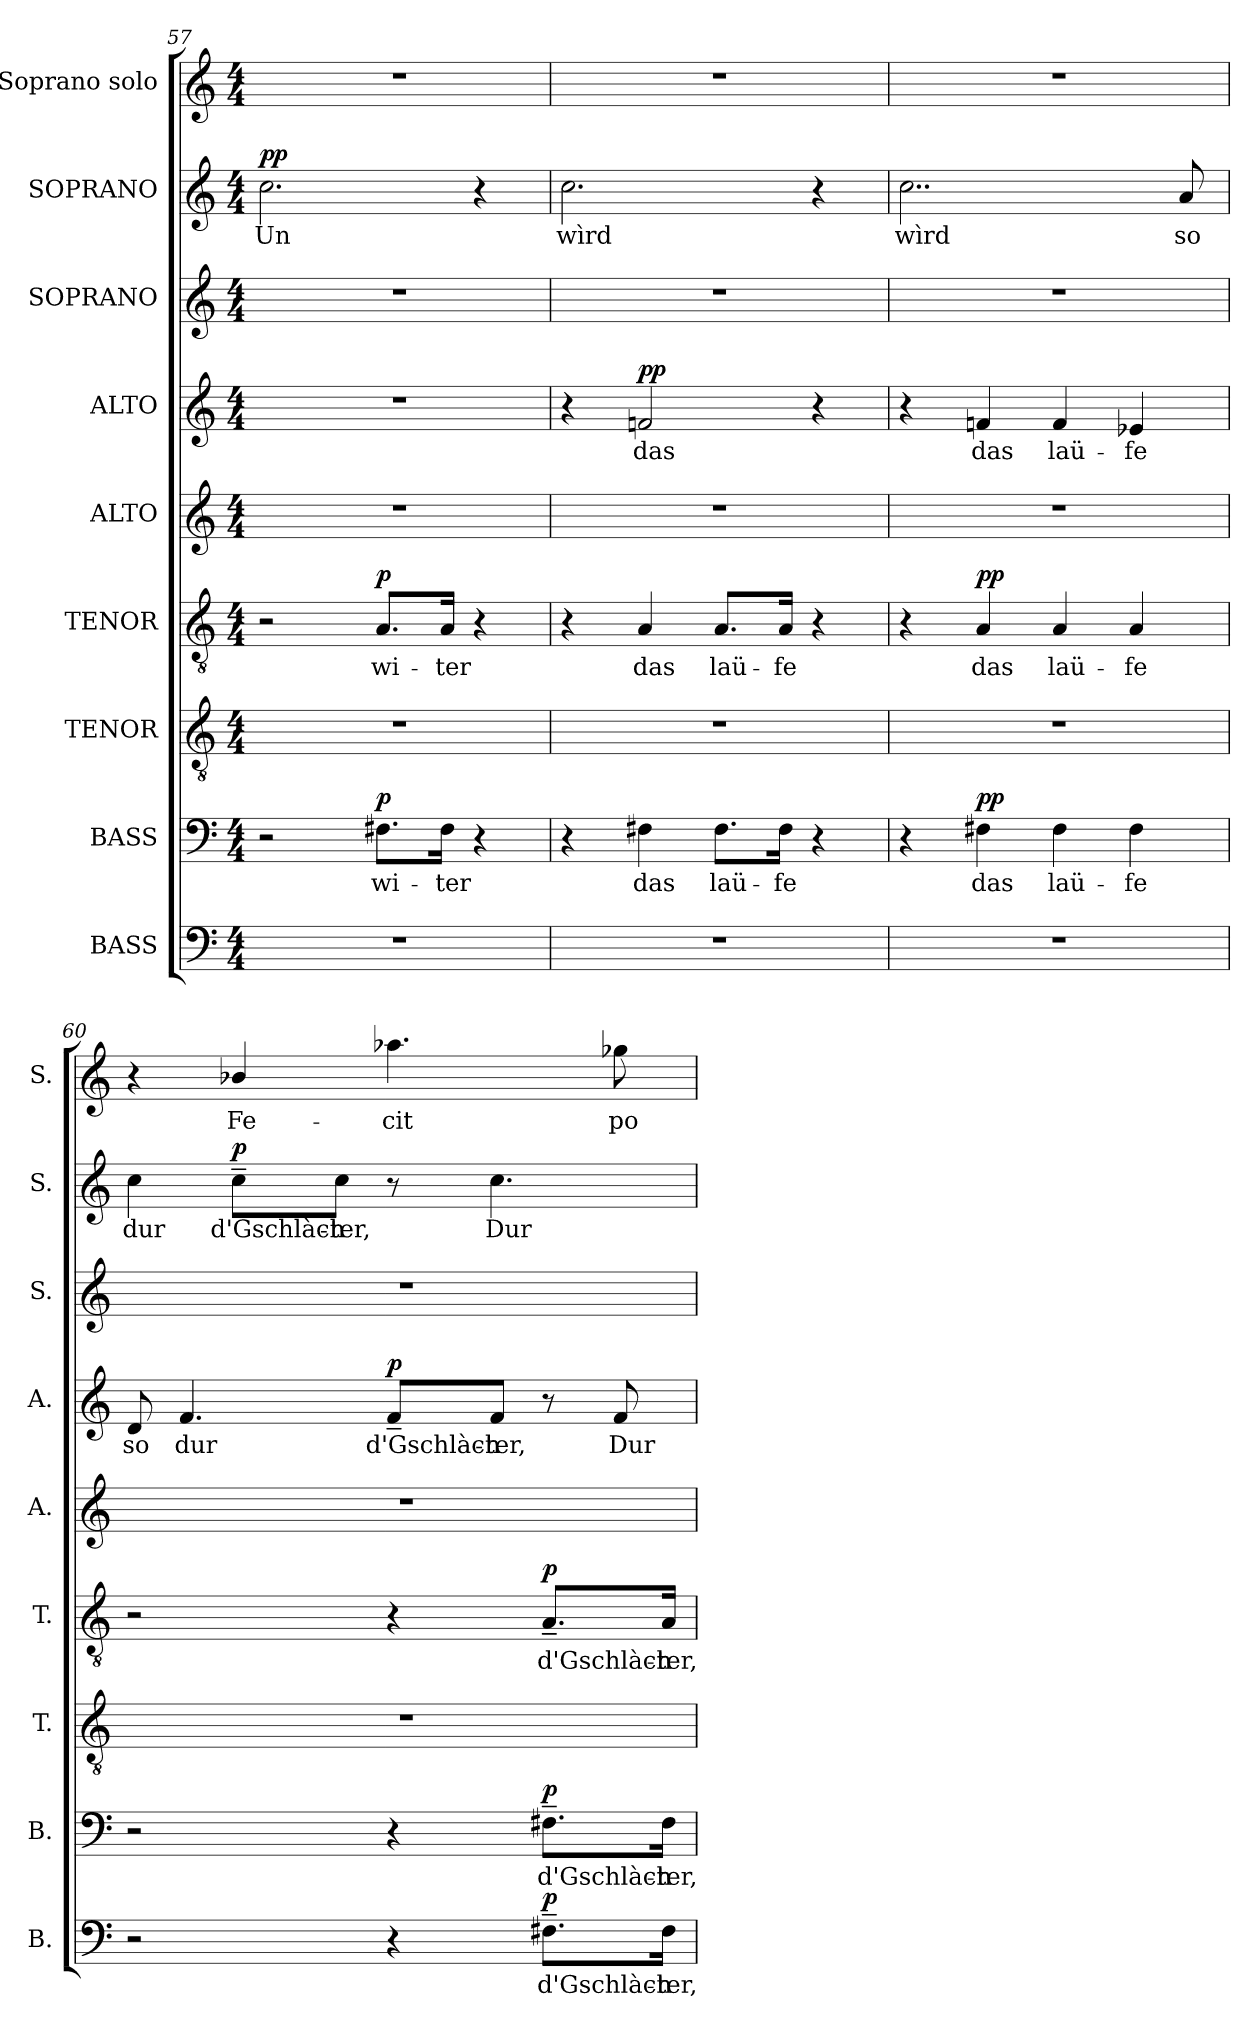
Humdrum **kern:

**kern	**text	**dynam	**kern	**text	**dynam	**kern	**kern	**text	**dynam	**kern	**kern	**text	**dynam	**kern	**kern	**text	**dynam	**kern	**text
*part9	*part9	*part9	*part8	*part8	*part8	*part7	*part6	*part6	*part6	*part5	*part4	*part4	*part4	*part3	*part2	*part2	*part2	*part1	*part1
*staff9	*staff9	*staff9	*staff8	*staff8	*staff8	*staff7	*staff6	*staff6	*staff6	*staff5	*staff4	*staff4	*staff4	*staff3	*staff2	*staff2	*staff2	*staff1	*staff1
*I"BASS	*	*	*I"BASS	*	*	*I"TENOR	*I"TENOR	*	*	*I"ALTO	*I"ALTO	*	*	*I"SOPRANO	*I"SOPRANO	*	*	*I"Soprano solo	*
*I'B.	*	*	*I'B.	*	*	*I'T.	*I'T.	*	*	*I'A.	*I'A.	*	*	*I'S.	*I'S.	*	*	*I'S.	*
*clefF4	*	*	*clefF4	*	*	*clefGv2	*clefGv2	*	*	*clefG2	*clefG2	*	*	*clefG2	*clefG2	*	*	*clefG2	*
*	*	*	*	*	*	*ITrd7c12	*ITrd7c12	*	*	*	*	*	*	*	*	*	*	*	*
*k[]	*	*	*k[]	*	*	*k[]	*k[]	*	*	*k[]	*k[]	*	*	*k[]	*k[]	*	*	*k[]	*
*M4/4	*	*	*M4/4	*	*	*M4/4	*M4/4	*	*	*M4/4	*M4/4	*	*	*M4/4	*M4/4	*	*	*M4/4	*
=57	=57	=57	=57	=57	=57	=57	=57	=57	=57	=57	=57	=57	=57	=57	=57	=57	=57	=57	=57
!	!	!	!	!	!	!	!	!	!	!	!	!	!	!	!	!LO:LY:b:color=#000000	!	!	!
1r	.	.	2r	.	.	1r	2r	.	.	1r	1r	.	.	1r	2.cci\	Un	pp	1r	.
!	!	!	!	!LO:LY:b:color=#000000	!	!	!	!	!	!	!	!	!	!	!	!	!	!	!
!	!	!	!	!	!	!	!	!LO:LY:b:color=#000000	!	!	!	!	!	!	!	!	!	!	!
.	.	.	8.F#Xi\L	wi-	p	.	8.AAi/L	wi-	p	.	.	.	.	.	.	.	.	.	.
!	!	!	!	!LO:LY:b:color=#000000	!	!	!	!	!	!	!	!	!	!	!	!	!	!	!
!	!	!	!	!	!	!	!	!LO:LY:b:color=#000000	!	!	!	!	!	!	!	!	!	!	!
.	.	.	16F#i\Jk	-ter	.	.	16AAi/Jk	-ter	.	.	.	.	.	.	.	.	.	.	.
.	.	.	4r	.	.	.	4r	.	.	.	.	.	.	.	4r	.	.	.	.
=58	=58	=58	=58	=58	=58	=58	=58	=58	=58	=58	=58	=58	=58	=58	=58	=58	=58	=58	=58
!	!	!	!	!	!	!	!	!	!	!	!	!	!	!	!	!LO:LY:b:color=#000000	!	!	!
1r	.	.	4r	.	.	1r	4r	.	.	1r	4r	.	.	1r	2.cci\	wìrd	.	1r	.
!	!	!	!	!LO:LY:b:color=#000000	!	!	!	!	!	!	!	!	!	!	!	!	!	!	!
!	!	!	!	!	!	!	!	!LO:LY:b:color=#000000	!	!	!	!	!	!	!	!	!	!	!
!	!	!	!	!	!	!	!	!	!	!	!	!LO:LY:b:color=#000000	!	!	!	!	!	!	!
.	.	.	4F#Xi\	das	.	.	4AAi/	das	.	.	2fni/	das	pp	.	.	.	.	.	.
!	!	!	!	!LO:LY:b:color=#000000	!	!	!	!	!	!	!	!	!	!	!	!	!	!	!
!	!	!	!	!	!	!	!	!LO:LY:b:color=#000000	!	!	!	!	!	!	!	!	!	!	!
.	.	.	8.F#i\L	laü-	.	.	8.AAi/L	laü-	.	.	.	.	.	.	.	.	.	.	.
!	!	!	!	!LO:LY:b:color=#000000	!	!	!	!	!	!	!	!	!	!	!	!	!	!	!
!	!	!	!	!	!	!	!	!LO:LY:b:color=#000000	!	!	!	!	!	!	!	!	!	!	!
.	.	.	16F#i\Jk	-fe	.	.	16AAi/Jk	-fe	.	.	.	.	.	.	.	.	.	.	.
.	.	.	4r	.	.	.	4r	.	.	.	4r	.	.	.	4r	.	.	.	.
=59	=59	=59	=59	=59	=59	=59	=59	=59	=59	=59	=59	=59	=59	=59	=59	=59	=59	=59	=59
!	!	!	!	!	!	!	!	!	!	!	!	!	!	!	!	!LO:LY:b:color=#000000	!	!	!
1r	.	.	4r	.	.	1r	4r	.	.	1r	4r	.	.	1r	2..cci\	wìrd	.	1r	.
!	!	!	!	!LO:LY:b:color=#000000	!	!	!	!	!	!	!	!	!	!	!	!	!	!	!
!	!	!	!	!	!	!	!	!LO:LY:b:color=#000000	!	!	!	!	!	!	!	!	!	!	!
!	!	!	!	!	!	!	!	!	!	!	!	!LO:LY:b:color=#000000	!	!	!	!	!	!	!
.	.	.	4F#Xi\	das	pp	.	4AAi/	das	pp	.	4fni/	das	.	.	.	.	.	.	.
!	!	!	!	!LO:LY:b:color=#000000	!	!	!	!	!	!	!	!	!	!	!	!	!	!	!
!	!	!	!	!	!	!	!	!LO:LY:b:color=#000000	!	!	!	!	!	!	!	!	!	!	!
!	!	!	!	!	!	!	!	!	!	!	!	!LO:LY:b:color=#000000	!	!	!	!	!	!	!
.	.	.	4F#i\	laü-	.	.	4AAi/	laü-	.	.	4fi/	laü-	.	.	.	.	.	.	.
!	!	!	!	!LO:LY:b:color=#000000	!	!	!	!	!	!	!	!	!	!	!	!	!	!	!
!	!	!	!	!	!	!	!	!LO:LY:b:color=#000000	!	!	!	!	!	!	!	!	!	!	!
!	!	!	!	!	!	!	!	!	!	!	!	!LO:LY:b:color=#000000	!	!	!	!	!	!	!
.	.	.	4F#i\	-fe	.	.	4AAi/	-fe	.	.	4e-Xi/	-fe	.	.	.	.	.	.	.
!	!	!	!	!	!	!	!	!	!	!	!	!	!	!	!	!LO:LY:b:color=#000000	!	!	!
.	.	.	.	.	.	.	.	.	.	.	.	.	.	.	8ai/	so	.	.	.
!!LO:PB:g=z
=60	=60	=60	=60	=60	=60	=60	=60	=60	=60	=60	=60	=60	=60	=60	=60	=60	=60	=60	=60
!	!	!	!	!	!	!	!	!	!	!	!	!LO:LY:b:color=#000000	!	!	!	!	!	!	!
!	!	!	!	!	!	!	!	!	!	!	!	!	!	!	!	!LO:LY:b:color=#000000	!	!	!
2r	.	.	2r	.	.	1r	2r	.	.	1r	8di/	so	.	1r	4cci\	dur	.	4r	.
!	!	!	!	!	!	!	!	!	!	!	!	!LO:LY:b:color=#000000	!	!	!	!	!	!	!
.	.	.	.	.	.	.	.	.	.	.	4.fi/	dur	.	.	.	.	.	.	.
!	!	!	!	!	!	!	!	!	!	!	!	!	!	!	!	!LO:LY:b:color=#000000	!	!	!
!	!	!	!	!	!	!	!	!	!	!	!	!	!	!	!	!	!	!	!LO:LY:b:color=#000000
.	.	.	.	.	.	.	.	.	.	.	.	.	.	.	8cc~i\L	d'Gschlàch-	p	4b-Xi/	Fe-
!	!	!	!	!	!	!	!	!	!	!	!	!	!	!	!	!LO:LY:b:color=#000000	!	!	!
.	.	.	.	.	.	.	.	.	.	.	.	.	.	.	8cci\J	-ter,	.	.	.
!	!	!	!	!	!	!	!	!	!	!	!	!LO:LY:b:color=#000000	!	!	!	!	!	!	!
!	!	!	!	!	!	!	!	!	!	!	!	!	!	!	!	!	!	!	!LO:LY:b:color=#000000
4r	.	.	4r	.	.	.	4r	.	.	.	8f~i/L	d'Gschlàch-	p	.	8r	.	.	4.aa-Xi\	-cit
!	!	!	!	!	!	!	!	!	!	!	!	!LO:LY:b:color=#000000	!	!	!	!	!	!	!
!	!	!	!	!	!	!	!	!	!	!	!	!	!	!	!	!LO:LY:b:color=#000000	!	!	!
.	.	.	.	.	.	.	.	.	.	.	8fi/J	-ter,	.	.	4.cci\	Dur	.	.	.
!	!LO:LY:b:color=#000000	!	!	!	!	!	!	!	!	!	!	!	!	!	!	!	!	!	!
!	!	!	!	!LO:LY:b:color=#000000	!	!	!	!	!	!	!	!	!	!	!	!	!	!	!
!	!	!	!	!	!	!	!	!LO:LY:b:color=#000000	!	!	!	!	!	!	!	!	!	!	!
8.F#X~i\L	d'Gschlàch-	p	8.F#X~i\L	d'Gschlàch-	p	.	8.AA~i/L	d'Gschlàch-	p	.	8r	.	.	.	.	.	.	.	.
!	!	!	!	!	!	!	!	!	!	!	!	!LO:LY:b:color=#000000	!	!	!	!	!	!	!
!	!	!	!	!	!	!	!	!	!	!	!	!	!	!	!	!	!	!	!LO:LY:b:color=#000000
.	.	.	.	.	.	.	.	.	.	.	8fi/	Dur	.	.	.	.	.	8gg-Xi\	po-
!	!LO:LY:b:color=#000000	!	!	!	!	!	!	!	!	!	!	!	!	!	!	!	!	!	!
!	!	!	!	!LO:LY:b:color=#000000	!	!	!	!	!	!	!	!	!	!	!	!	!	!	!
!	!	!	!	!	!	!	!	!LO:LY:b:color=#000000	!	!	!	!	!	!	!	!	!	!	!
16F#i\Jk	-ter,	.	16F#i\Jk	-ter,	.	.	16AAi/Jk	-ter,	.	.	.	.	.	.	.	.	.	.	.
=	=	=	=	=	=	=	=	=	=	=	=	=	=	=	=	=	=	=	=
*-	*-	*-	*-	*-	*-	*-	*-	*-	*-	*-	*-	*-	*-	*-	*-	*-	*-	*-	*-
